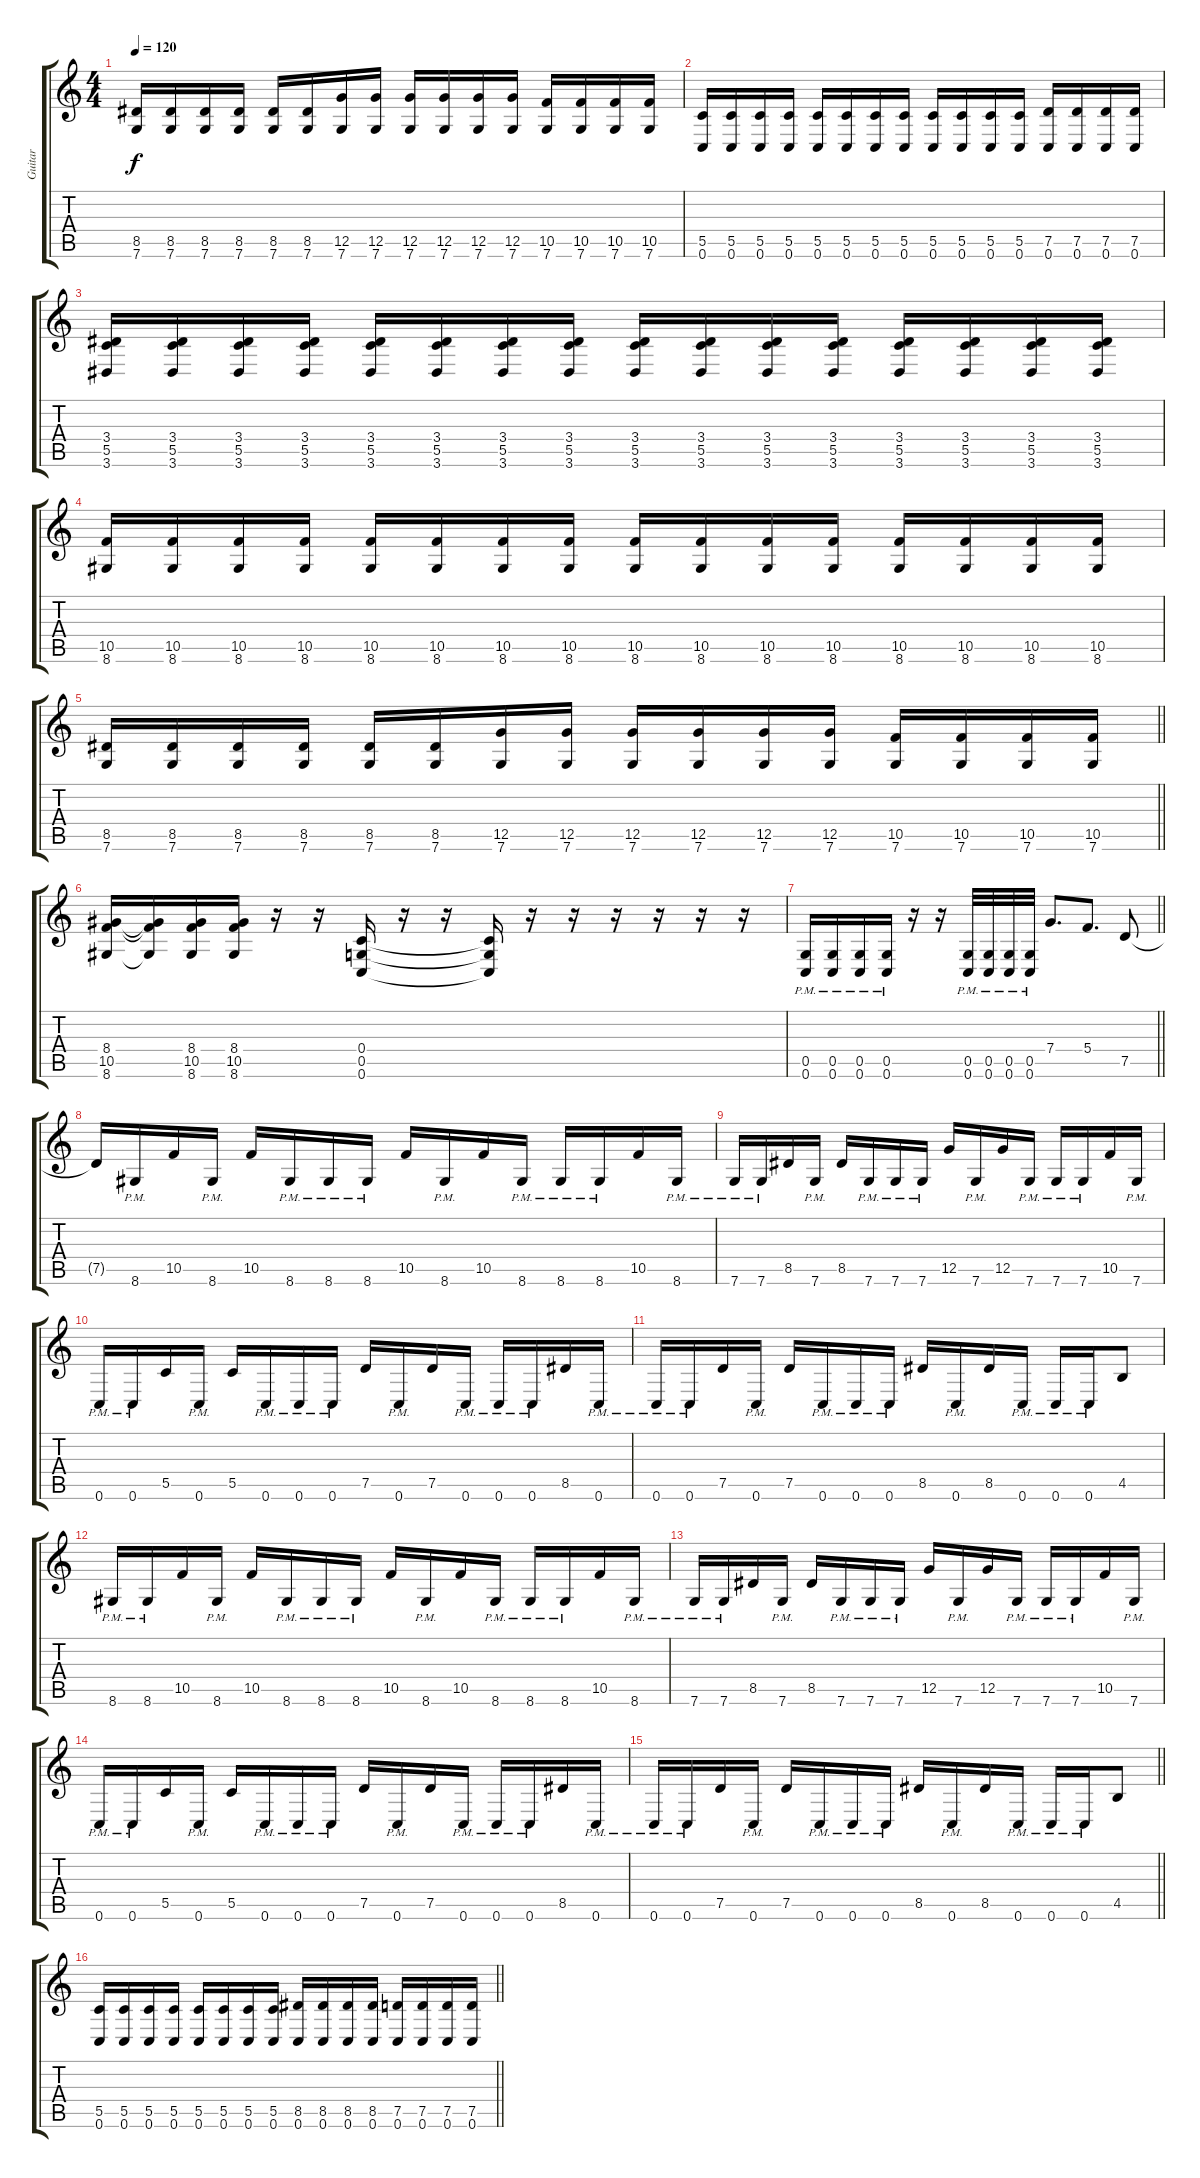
\track ("Guitar" "Guitar") {instrument distortionguitar}
\staff {score tabs}
\tuning (D4 A3 F3 C3 G2 C2) {hide}
\ts (4 4)
\tempo 120
\clef g2
\ks c
(8.5 7.6).16{dy f} (8.5 7.6).16 (8.5 7.6).16 (8.5 7.6).16 (8.5 7.6).16 (8.5 7.6).16 (12.5 7.6).16 (12.5 7.6).16 (12.5 7.6).16 (12.5 7.6).16 (12.5 7.6).16 (12.5 7.6).16 (10.5 7.6).16 (10.5 7.6).16 (10.5 7.6).16 (10.5 7.6).16 |
(5.5 0.6).16 (5.5 0.6).16 (5.5 0.6).16 (5.5 0.6).16 (5.5 0.6).16 (5.5 0.6).16 (5.5 0.6).16 (5.5 0.6).16 (5.5 0.6).16 (5.5 0.6).16 (5.5 0.6).16 (5.5 0.6).16 (7.5 0.6).16 (7.5 0.6).16 (7.5 0.6).16 (7.5 0.6).16 |
(3.4 5.5 3.6).16 (3.4 5.5 3.6).16 (3.4 5.5 3.6).16 (3.4 5.5 3.6).16 (3.4 5.5 3.6).16 (3.4 5.5 3.6).16 (3.4 5.5 3.6).16 (3.4 5.5 3.6).16 (3.4 5.5 3.6).16 (3.4 5.5 3.6).16 (3.4 5.5 3.6).16 (3.4 5.5 3.6).16 (3.4 5.5 3.6).16 (3.4 5.5 3.6).16 (3.4 5.5 3.6).16 (3.4 5.5 3.6).16 |
(10.5 8.6).16 (10.5 8.6).16 (10.5 8.6).16 (10.5 8.6).16 (10.5 8.6).16 (10.5 8.6).16 (10.5 8.6).16 (10.5 8.6).16 (10.5 8.6).16 (10.5 8.6).16 (10.5 8.6).16 (10.5 8.6).16 (10.5 8.6).16 (10.5 8.6).16 (10.5 8.6).16 (10.5 8.6).16 |
\barLineRight lightlight
(8.5 7.6).16 (8.5 7.6).16 (8.5 7.6).16 (8.5 7.6).16 (8.5 7.6).16 (8.5 7.6).16 (12.5 7.6).16 (12.5 7.6).16 (12.5 7.6).16 (12.5 7.6).16 (12.5 7.6).16 (12.5 7.6).16 (10.5 7.6).16 (10.5 7.6).16 (10.5 7.6).16 (10.5 7.6).16 |
\section ("" "")
(8.4 10.5 8.6).16 (8.4{t} 10.5{t} 8.6{t}).16 (8.4 10.5 8.6).16 (8.4 10.5 8.6).16 r.16 r.16 (0.4 0.5 0.6).16 r.16 r.16 (0.4{t} 0.5{t} 0.6{t}).16 r.16 r.16 r.16 r.16 r.16 r.16 |
\barLineRight lightlight
(0.5{pm} 0.6{pm}).16 (0.5{pm} 0.6{pm}).16 (0.5{pm} 0.6{pm}).16 (0.5{pm} 0.6{pm}).16 r.16 r.16 (0.5{pm} 0.6{pm}).32 (0.5{pm} 0.6{pm}).32 (0.5{pm} 0.6{pm}).32 (0.5{pm} 0.6{pm}).32 7.4.8{d} 5.4.8{d} 7.5.8 |
\section ("" "")
7.5{t}.16 8.6{pm}.16 10.5.16 8.6{pm}.16 10.5.16 8.6{pm}.16 8.6{pm}.16 8.6{pm}.16 10.5.16 8.6{pm}.16 10.5.16 8.6{pm}.16 8.6{pm}.16 8.6{pm}.16 10.5.16 8.6{pm}.16 |
7.6{pm}.16 7.6{pm}.16 8.5.16 7.6{pm}.16 8.5.16 7.6{pm}.16 7.6{pm}.16 7.6{pm}.16 12.5.16 7.6{pm}.16 12.5.16 7.6{pm}.16 7.6{pm}.16 7.6{pm}.16 10.5.16 7.6{pm}.16 |
0.6{pm}.16 0.6{pm}.16 5.5.16 0.6{pm}.16 5.5.16 0.6{pm}.16 0.6{pm}.16 0.6{pm}.16 7.5.16 0.6{pm}.16 7.5.16 0.6{pm}.16 0.6{pm}.16 0.6{pm}.16 8.5.16 0.6{pm}.16 |
0.6{pm}.16 0.6{pm}.16 7.5.16 0.6{pm}.16 7.5.16 0.6{pm}.16 0.6{pm}.16 0.6{pm}.16 8.5.16 0.6{pm}.16 8.5.16 0.6{pm}.16 0.6{pm}.16 0.6{pm}.16 4.5.8 |
8.6{pm}.16 8.6{pm}.16 10.5.16 8.6{pm}.16 10.5.16 8.6{pm}.16 8.6{pm}.16 8.6{pm}.16 10.5.16 8.6{pm}.16 10.5.16 8.6{pm}.16 8.6{pm}.16 8.6{pm}.16 10.5.16 8.6{pm}.16 |
7.6{pm}.16 7.6{pm}.16 8.5.16 7.6{pm}.16 8.5.16 7.6{pm}.16 7.6{pm}.16 7.6{pm}.16 12.5.16 7.6{pm}.16 12.5.16 7.6{pm}.16 7.6{pm}.16 7.6{pm}.16 10.5.16 7.6{pm}.16 |
0.6{pm}.16 0.6{pm}.16 5.5.16 0.6{pm}.16 5.5.16 0.6{pm}.16 0.6{pm}.16 0.6{pm}.16 7.5.16 0.6{pm}.16 7.5.16 0.6{pm}.16 0.6{pm}.16 0.6{pm}.16 8.5.16 0.6{pm}.16 |
\barLineRight lightlight
0.6{pm}.16 0.6{pm}.16 7.5.16 0.6{pm}.16 7.5.16 0.6{pm}.16 0.6{pm}.16 0.6{pm}.16 8.5.16 0.6{pm}.16 8.5.16 0.6{pm}.16 0.6{pm}.16 0.6{pm}.16 4.5.8 |
\section ("" "")
\barLineRight lightlight
(5.5 0.6).16 (5.5 0.6).16 (5.5 0.6).16 (5.5 0.6).16 (5.5 0.6).16 (5.5 0.6).16 (5.5 0.6).16 (5.5 0.6).16 (8.5 0.6).16 (8.5 0.6).16 (8.5 0.6).16 (8.5 0.6).16 (7.5 0.6).16 (7.5 0.6).16 (7.5 0.6).16 (7.5 0.6).16
